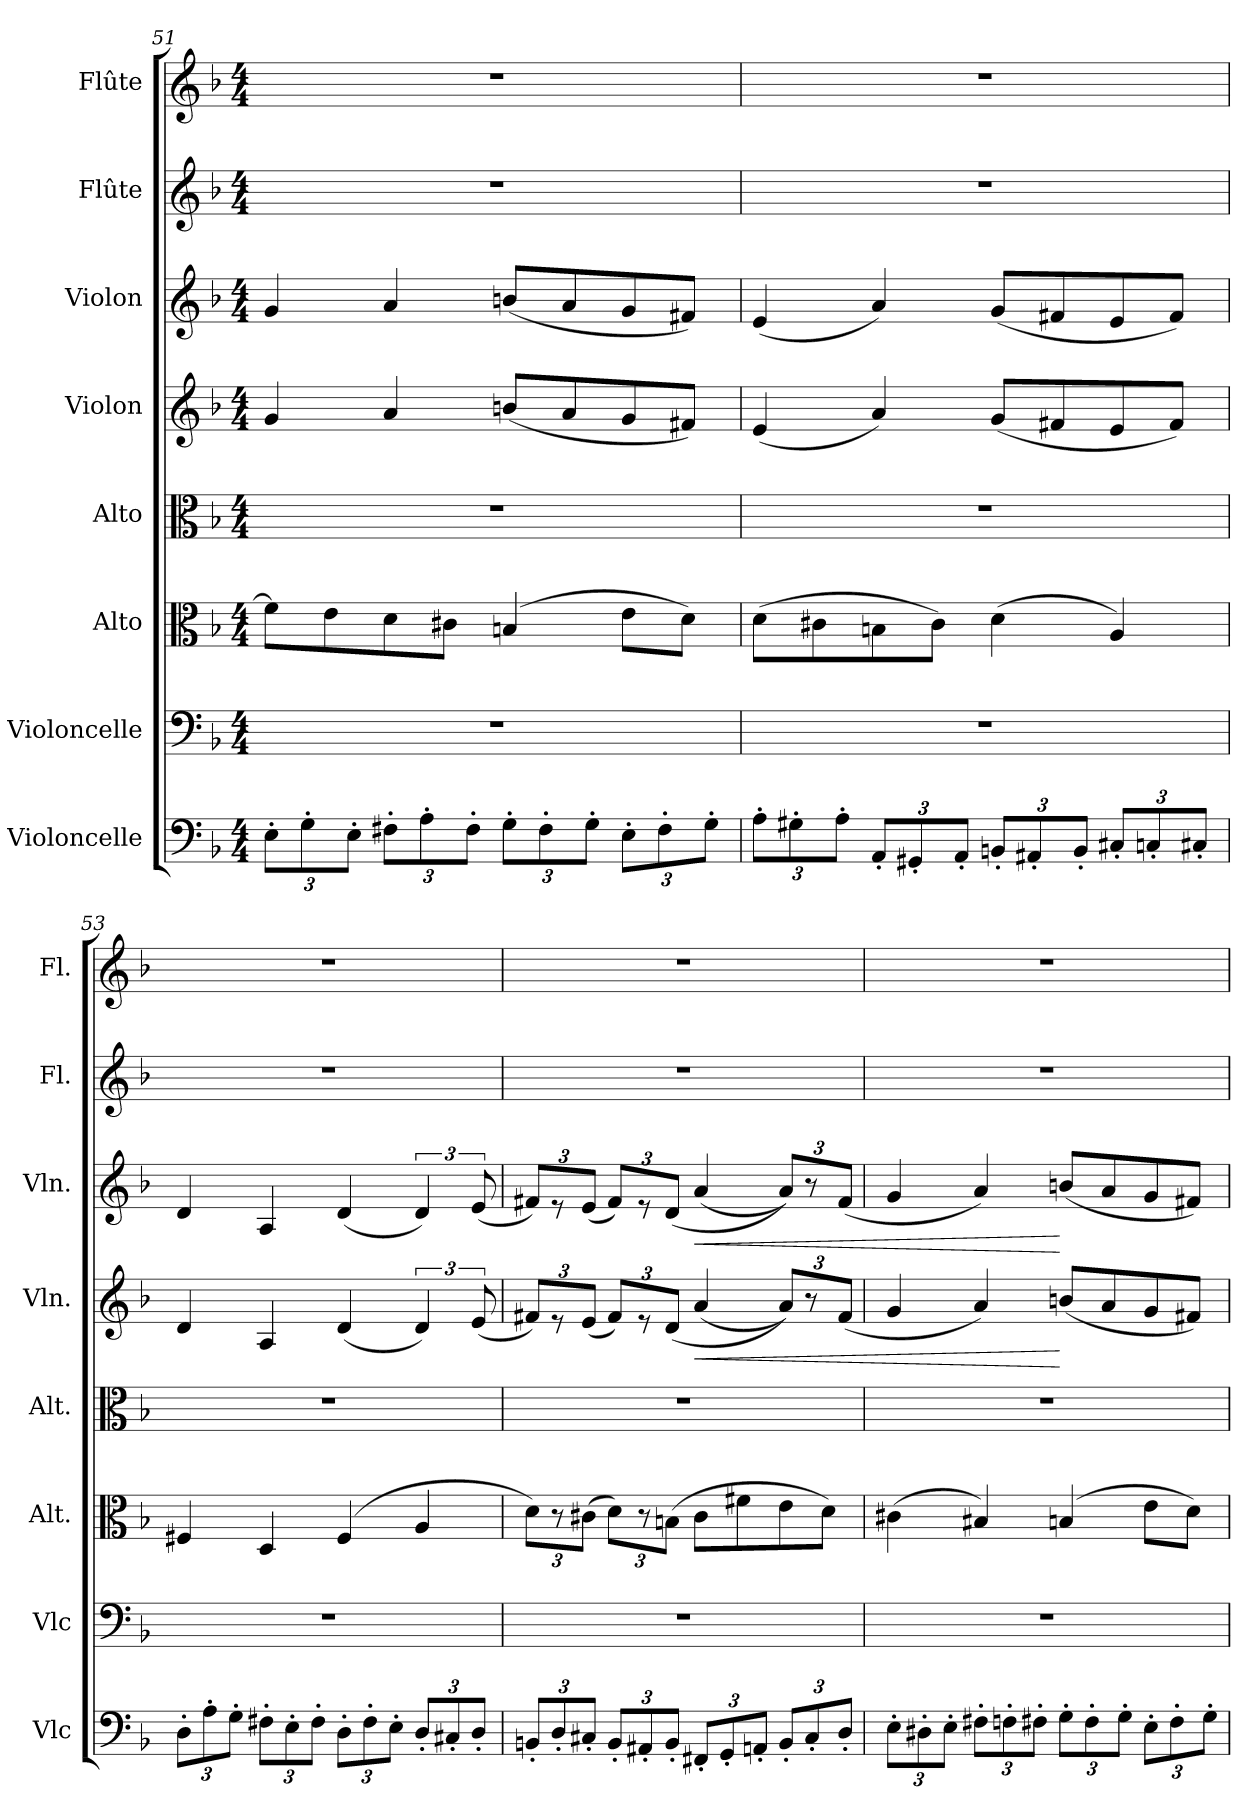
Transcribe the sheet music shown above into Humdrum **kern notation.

**kern	**kern	**kern	**kern	**kern	**dynam	**kern	**dynam	**kern	**kern
*part8	*part7	*part6	*part5	*part4	*part4	*part3	*part3	*part2	*part1
*staff8	*staff7	*staff6	*staff5	*staff4	*staff4	*staff3	*staff3	*staff2	*staff1
*I"Violoncelle	*I"Violoncelle	*I"Alto	*I"Alto	*I"Violon	*	*I"Violon	*	*I"Flûte	*I"Flûte
*I'Vlc	*I'Vlc	*I'Alt.	*I'Alt.	*I'Vln.	*	*I'Vln.	*	*I'Fl.	*I'Fl.
*clefF4	*clefF4	*clefC3	*clefC3	*clefG2	*	*clefG2	*	*clefG2	*clefG2
*k[b-]	*k[b-]	*k[b-]	*k[b-]	*k[b-]	*	*k[b-]	*	*k[b-]	*k[b-]
*M4/4	*M4/4	*M4/4	*M4/4	*M4/4	*	*M4/4	*	*M4/4	*M4/4
*Xbrackettup	*	*	*	*	*	*	*	*	*
=51	=51	=51	=51	=51	=51	=51	=51	=51	=51
12E'\L	1r	8f#\L]	1r	4g/	.	4g/	.	1r	1r
12G'\	.	.	.	.	.	.	.	.	.
.	.	8e\	.	.	.	.	.	.	.
12E'\J	.	.	.	.	.	.	.	.	.
12F#X'\L	.	8d\	.	4a/	.	4a/	.	.	.
12A'\	.	.	.	.	.	.	.	.	.
.	.	8c#X\J	.	.	.	.	.	.	.
12F#'\J	.	.	.	.	.	.	.	.	.
12G'\L	.	(>4Bn/	.	(<8bn/L	.	(<8bn/L	.	.	.
12F#'\	.	.	.	.	.	.	.	.	.
.	.	.	.	8a/	.	8a/	.	.	.
12G'\J	.	.	.	.	.	.	.	.	.
12E'\L	.	8e\L	.	8g/	.	8g/	.	.	.
12F#'\	.	.	.	.	.	.	.	.	.
.	.	8d\J)	.	8f#X/J)	.	8f#X/J)	.	.	.
12G'\J	.	.	.	.	.	.	.	.	.
!!LO:PB:g=z
=52	=52	=52	=52	=52	=52	=52	=52	=52	=52
12A'\L	1r	(>8d\L	1r	(<4e/	.	(<4e/	.	1r	1r
12G#X'\	.	.	.	.	.	.	.	.	.
.	.	8c#X\	.	.	.	.	.	.	.
12A'\J	.	.	.	.	.	.	.	.	.
12AA'/L	.	8Bn\	.	4a/)	.	4a/)	.	.	.
12GG#X'/	.	.	.	.	.	.	.	.	.
.	.	8c#\J)	.	.	.	.	.	.	.
12AA'/J	.	.	.	.	.	.	.	.	.
12BBn'/L	.	(>4d\	.	(<8g/L	.	(<8g/L	.	.	.
12AA#X'/	.	.	.	.	.	.	.	.	.
.	.	.	.	8f#X/	.	8f#X/	.	.	.
12BB'/J	.	.	.	.	.	.	.	.	.
12C#X'/L	.	4A/)	.	8e/	.	8e/	.	.	.
12Cn'/	.	.	.	.	.	.	.	.	.
.	.	.	.	8f#/J)	.	8f#/J)	.	.	.
12C#X'/J	.	.	.	.	.	.	.	.	.
=53	=53	=53	=53	=53	=53	=53	=53	=53	=53
12D'\L	1r	4F#X/	1r	4d/	.	4d/	.	1r	1r
12A'\	.	.	.	.	.	.	.	.	.
12G'\J	.	.	.	.	.	.	.	.	.
12F#X'\L	.	4D/	.	4A/	.	4A/	.	.	.
12E'\	.	.	.	.	.	.	.	.	.
12F#'\J	.	.	.	.	.	.	.	.	.
12D'\L	.	(<4F#/	.	(<4d/	.	(<4d/	.	.	.
12F#'\	.	.	.	.	.	.	.	.	.
12E'\J	.	.	.	.	.	.	.	.	.
12D'/L	.	4A/	.	6d/)	.	6d/)	.	.	.
12C#X'/	.	.	.	.	.	.	.	.	.
12D'/J	.	.	.	(<12e/	.	(<12e/	.	.	.
!!LO:PB:g=z
=54	=54	=54	=54	=54	=54	=54	=54	=54	=54
12BBn'/L	1r	12d\L)	1r	12f#X/L)	.	12f#X/L)	.	1r	1r
12D'/	.	12r	.	12r	.	12r	.	.	.
12C#X'/J	.	(>12c#X\J	.	(<12e/J	.	(<12e/J	.	.	.
12BB'/L	.	12d\L)	.	12f#/L)	.	12f#/L)	.	.	.
12AA#X'/	.	12r	.	12r	.	12r	.	.	.
12BB'/J	.	(>12Bn\J	.	(<12d/J	.	(<12d/J	.	.	.
!	!	!	!	!	!LO:HP:b	!	!LO:HP:b	!	!
12FF#X'/L	.	8c#\L	.	(<4a/	<	(<4a/	<	.	.
12GG'/	.	.	.	.	.	.	.	.	.
.	.	8f#X\	.	.	.	.	.	.	.
12AAn'/J	.	.	.	.	.	.	.	.	.
12BB'/L	.	8e\	.	12a/L))	.	12a/L))	.	.	.
12C#'/	.	.	.	12r	.	12r	.	.	.
.	.	8d\J)	.	.	.	.	.	.	.
12D'/J	.	.	.	(<12f#/J	.	(<12f#/J	.	.	.
=55	=55	=55	=55	=55	=55	=55	=55	=55	=55
12E'\L	1r	(>4c#X\	1r	4g/	.	4g/	.	1r	1r
12D#X'\	.	.	.	.	.	.	.	.	.
12E'\J	.	.	.	.	.	.	.	.	.
12F#X'\L	.	4B#X/)	.	4a/)	.	4a/)	.	.	.
12Fn'\	.	.	.	.	.	.	.	.	.
12F#X'\J	.	.	.	.	.	.	.	.	.
12G'\L	.	(>4Bn/	.	(<8bn/L	[	(<8bn/L	[	.	.
12F#'\	.	.	.	.	.	.	.	.	.
.	.	.	.	8a/	.	8a/	.	.	.
12G'\J	.	.	.	.	.	.	.	.	.
12E'\L	.	8e\L	.	8g/	.	8g/	.	.	.
12F#'\	.	.	.	.	.	.	.	.	.
.	.	8d\J)	.	8f#X/J)	.	8f#X/J)	.	.	.
12G'\J	.	.	.	.	.	.	.	.	.
=	=	=	=	=	=	=	=	=	=
*-	*-	*-	*-	*-	*-	*-	*-	*-	*-
